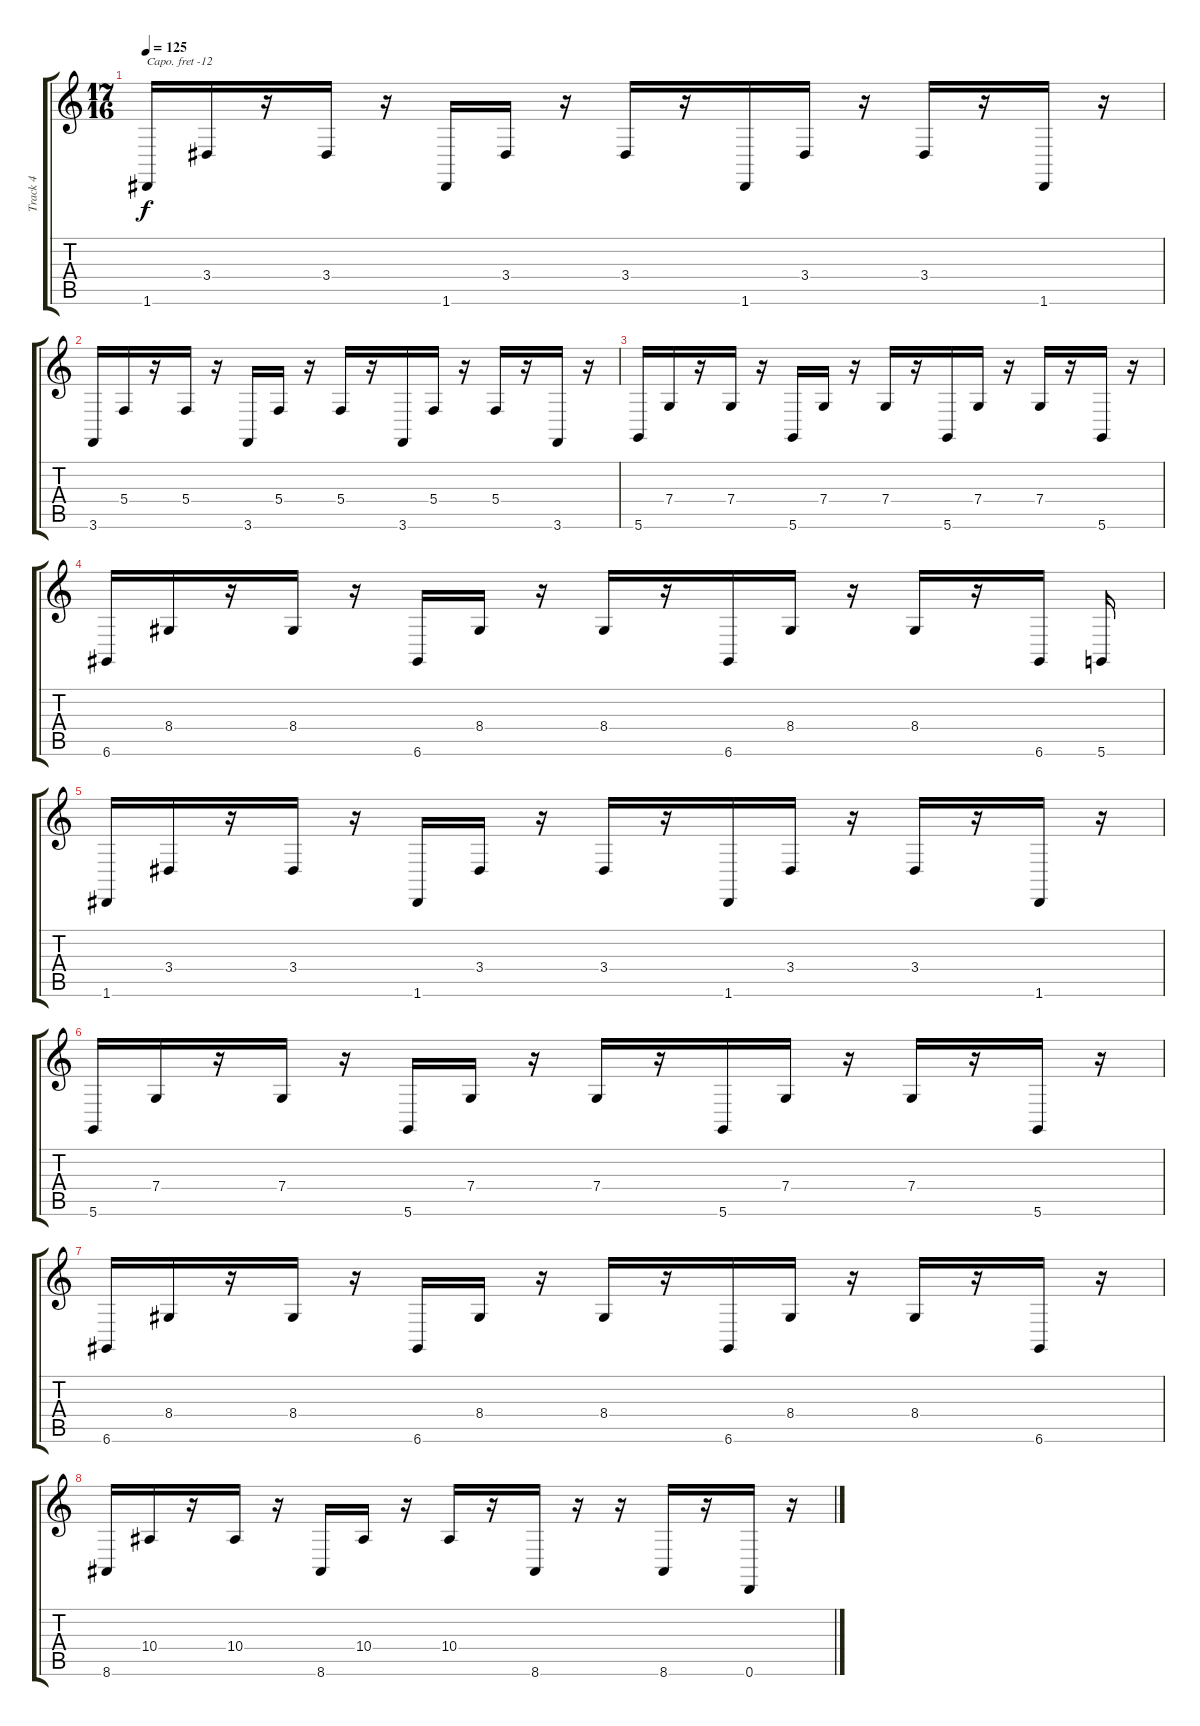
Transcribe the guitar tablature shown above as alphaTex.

\track ("Track 4" "Track 4") {instrument slapbass2}
\staff {score tabs}
\capo -12
\tuning (D4 A3 F3 C3 G2 D2) {hide}
\ts (17 16)
\tempo 125
\clef g2
\ks c
1.6.16{dy f} 3.4.16 r.16 3.4.16 r.16 1.6.16 3.4.16 r.16 3.4.16 r.16 1.6.16 3.4.16 r.16 3.4.16 r.16 1.6.16 r.16 |
3.6.16 5.4.16 r.16 5.4.16 r.16 3.6.16 5.4.16 r.16 5.4.16 r.16 3.6.16 5.4.16 r.16 5.4.16 r.16 3.6.16 r.16 |
5.6.16 7.4.16 r.16 7.4.16 r.16 5.6.16 7.4.16 r.16 7.4.16 r.16 5.6.16 7.4.16 r.16 7.4.16 r.16 5.6.16 r.16 |
6.6.16 8.4.16 r.16 8.4.16 r.16 6.6.16 8.4.16 r.16 8.4.16 r.16 6.6.16 8.4.16 r.16 8.4.16 r.16 6.6.16 5.6.16 |
1.6.16 3.4.16 r.16 3.4.16 r.16 1.6.16 3.4.16 r.16 3.4.16 r.16 1.6.16 3.4.16 r.16 3.4.16 r.16 1.6.16 r.16 |
5.6.16 7.4.16 r.16 7.4.16 r.16 5.6.16 7.4.16 r.16 7.4.16 r.16 5.6.16 7.4.16 r.16 7.4.16 r.16 5.6.16 r.16 |
6.6.16 8.4.16 r.16 8.4.16 r.16 6.6.16 8.4.16 r.16 8.4.16 r.16 6.6.16 8.4.16 r.16 8.4.16 r.16 6.6.16 r.16 |
8.6.16 10.4.16 r.16 10.4.16 r.16 8.6.16 10.4.16 r.16 10.4.16 r.16 8.6.16 r.16 r.16 8.6.16 r.16 0.6.16 r.16
